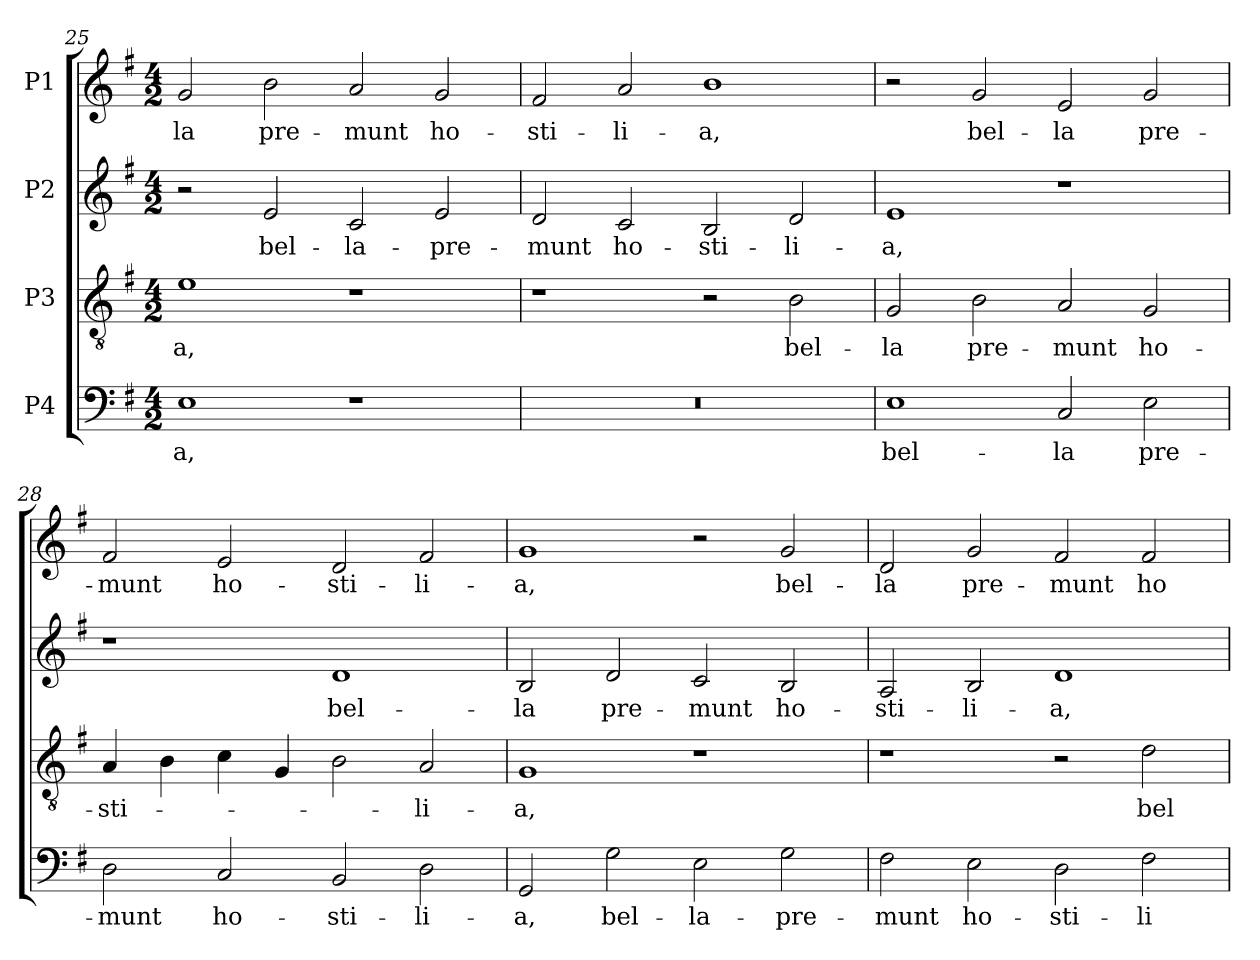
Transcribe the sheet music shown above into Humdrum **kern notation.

**kern	**text	**kern	**text	**kern	**text	**kern	**text
*part4	*part4	*part3	*part3	*part2	*part2	*part1	*part1
*staff4	*staff4	*staff3	*staff3	*staff2	*staff2	*staff1	*staff1
*I"P4	*	*I"P3	*	*I"P2	*	*I"P1	*
*clefF4	*	*clefGv2	*	*clefG2	*	*clefG2	*
*	*	*ITrd7c12	*	*	*	*	*
*k[f#]	*	*k[f#]	*	*k[f#]	*	*k[f#]	*
*G:	*	*G:	*	*G:	*	*G:	*
*M4/2	*	*M4/2	*	*M4/2	*	*M4/2	*
=25	=25	=25	=25	=25	=25	=25	=25
!	!LO:LY:b:color=#000000	!	!	!	!	!	!
!	!	!	!LO:LY:b:color=#000000	!	!	!	!
!	!	!	!	!	!	!	!LO:LY:b:color=#000000
1Ei	-a,	1Ei	-a,	2r	.	2gi/	-la
!	!	!	!	!	!LO:LY:b:color=#000000	!	!
!	!	!	!	!	!	!	!LO:LY:b:color=#000000
.	.	.	.	2ei/	bel-	2bi\	pre-
!	!	!	!	!	!LO:LY:b:color=#000000	!	!
!	!	!	!	!	!	!	!LO:LY:b:color=#000000
1r	.	1r	.	2ci/	-la-	2ai/	-munt
!	!	!	!	!	!LO:LY:b:color=#000000	!	!
!	!	!	!	!	!	!	!LO:LY:b:color=#000000
.	.	.	.	2ei/	-pre-	2gi/	ho-
!!LO:LB:g=z
=26	=26	=26	=26	=26	=26	=26	=26
!LO:N:vis=1	!	!	!	!	!	!	!
!	!	!	!	!	!LO:LY:b:color=#000000	!	!
!	!	!	!	!	!	!	!LO:LY:b:color=#000000
0r	.	1r	.	2di/	-munt	2f#i/	-sti-
!	!	!	!	!	!LO:LY:b:color=#000000	!	!
!	!	!	!	!	!	!	!LO:LY:b:color=#000000
.	.	.	.	2ci/	ho-	2ai/	-li-
!	!	!	!	!	!LO:LY:b:color=#000000	!	!
!	!	!	!	!	!	!	!LO:LY:b:color=#000000
.	.	2r	.	2Bi/	-sti-	1bi	-a,
!	!	!	!LO:LY:b:color=#000000	!	!	!	!
!	!	!	!	!	!LO:LY:b:color=#000000	!	!
.	.	2BBi\	bel-	2di/	-li-	.	.
=27	=27	=27	=27	=27	=27	=27	=27
!	!LO:LY:b:color=#000000	!	!	!	!	!	!
!	!	!	!LO:LY:b:color=#000000	!	!	!	!
!	!	!	!	!	!LO:LY:b:color=#000000	!	!
1Ei	bel-	2GGi/	-la	1ei	-a,	2r	.
!	!	!	!LO:LY:b:color=#000000	!	!	!	!
!	!	!	!	!	!	!	!LO:LY:b:color=#000000
.	.	2BBi\	pre-	.	.	2gi/	bel-
!	!LO:LY:b:color=#000000	!	!	!	!	!	!
!	!	!	!LO:LY:b:color=#000000	!	!	!	!
!	!	!	!	!	!	!	!LO:LY:b:color=#000000
2Ci/	-la	2AAi/	-munt	1r	.	2ei/	-la
!	!LO:LY:b:color=#000000	!	!	!	!	!	!
!	!	!	!LO:LY:b:color=#000000	!	!	!	!
!	!	!	!	!	!	!	!LO:LY:b:color=#000000
2Ei\	pre-	2GGi/	ho-	.	.	2gi/	pre-
=28	=28	=28	=28	=28	=28	=28	=28
!	!LO:LY:b:color=#000000	!	!	!	!	!	!
!	!	!	!LO:LY:b:color=#000000	!	!	!	!
!	!	!	!	!	!	!	!LO:LY:b:color=#000000
2Di\	-munt	4AAi/	-sti-	1r	.	2f#i/	-munt
.	.	4BBi\	.	.	.	.	.
!	!LO:LY:b:color=#000000	!	!	!	!	!	!
!	!	!	!	!	!	!	!LO:LY:b:color=#000000
2Ci/	ho-	4Ci\	.	.	.	2ei/	ho-
.	.	4GGi/	.	.	.	.	.
!	!LO:LY:b:color=#000000	!	!	!	!	!	!
!	!	!	!	!	!LO:LY:b:color=#000000	!	!
!	!	!	!	!	!	!	!LO:LY:b:color=#000000
2BBi/	-sti-	2BBi\	.	1di	bel-	2di/	-sti-
!	!LO:LY:b:color=#000000	!	!	!	!	!	!
!	!	!	!LO:LY:b:color=#000000	!	!	!	!
!	!	!	!	!	!	!	!LO:LY:b:color=#000000
2Di\	-li-	2AAi/	-li-	.	.	2f#i/	-li-
=29	=29	=29	=29	=29	=29	=29	=29
!	!LO:LY:b:color=#000000	!	!	!	!	!	!
!	!	!	!LO:LY:b:color=#000000	!	!	!	!
!	!	!	!	!	!LO:LY:b:color=#000000	!	!
!	!	!	!	!	!	!	!LO:LY:b:color=#000000
2GGi/	-a,	1GGi	-a,	2Bi/	-la	1gi	-a,
!	!LO:LY:b:color=#000000	!	!	!	!	!	!
!	!	!	!	!	!LO:LY:b:color=#000000	!	!
2Gi\	bel-	.	.	2di/	pre-	.	.
!	!LO:LY:b:color=#000000	!	!	!	!	!	!
!	!	!	!	!	!LO:LY:b:color=#000000	!	!
2Ei\	-la-	1r	.	2ci/	-munt	2r	.
!	!LO:LY:b:color=#000000	!	!	!	!	!	!
!	!	!	!	!	!LO:LY:b:color=#000000	!	!
!	!	!	!	!	!	!	!LO:LY:b:color=#000000
2Gi\	-pre-	.	.	2Bi/	ho-	2gi/	bel-
=30	=30	=30	=30	=30	=30	=30	=30
!	!LO:LY:b:color=#000000	!	!	!	!	!	!
!	!	!	!	!	!LO:LY:b:color=#000000	!	!
!	!	!	!	!	!	!	!LO:LY:b:color=#000000
2F#i\	-munt	1r	.	2Ai/	-sti-	2di/	-la
!	!LO:LY:b:color=#000000	!	!	!	!	!	!
!	!	!	!	!	!LO:LY:b:color=#000000	!	!
!	!	!	!	!	!	!	!LO:LY:b:color=#000000
2Ei\	ho-	.	.	2Bi/	-li-	2gi/	pre-
!	!LO:LY:b:color=#000000	!	!	!	!	!	!
!	!	!	!	!	!LO:LY:b:color=#000000	!	!
!	!	!	!	!	!	!	!LO:LY:b:color=#000000
2Di\	-sti-	2r	.	1di	-a,	2f#i/	-munt
!	!LO:LY:b:color=#000000	!	!	!	!	!	!
!	!	!	!LO:LY:b:color=#000000	!	!	!	!
!	!	!	!	!	!	!	!LO:LY:b:color=#000000
2F#i\	-li-	2Di\	bel-	.	.	2f#i/	ho-
=	=	=	=	=	=	=	=
*-	*-	*-	*-	*-	*-	*-	*-
